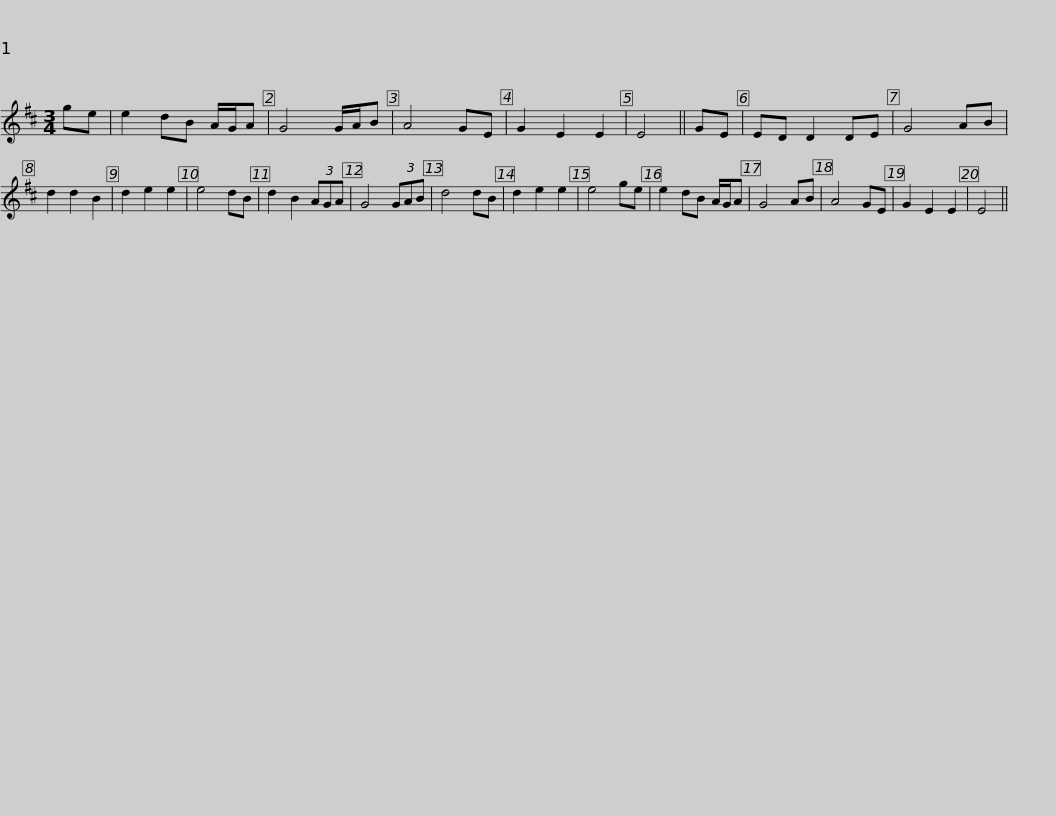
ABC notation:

X:1
L:1/8
M:3/4
I:linebreak $
K:D
V:1 treble
V:1
 ge | e2 dB A/G/A | G4 G/A/B | A4 GE | G2 E2 E2 | %5
 E4 || GE | ED D2 DE | G4 AB | d2 d2 B2 | %10
 d2 e2 e2 | e4 dB |$ d2 B2 (3AGA | G4 (3GAB | d4 dB | %15
 d2 e2 e2 | e4 ge | e2 dB A/G/A | G4 AB | A4 GE | %20
 G2 E2 E2 | E4 || %22
